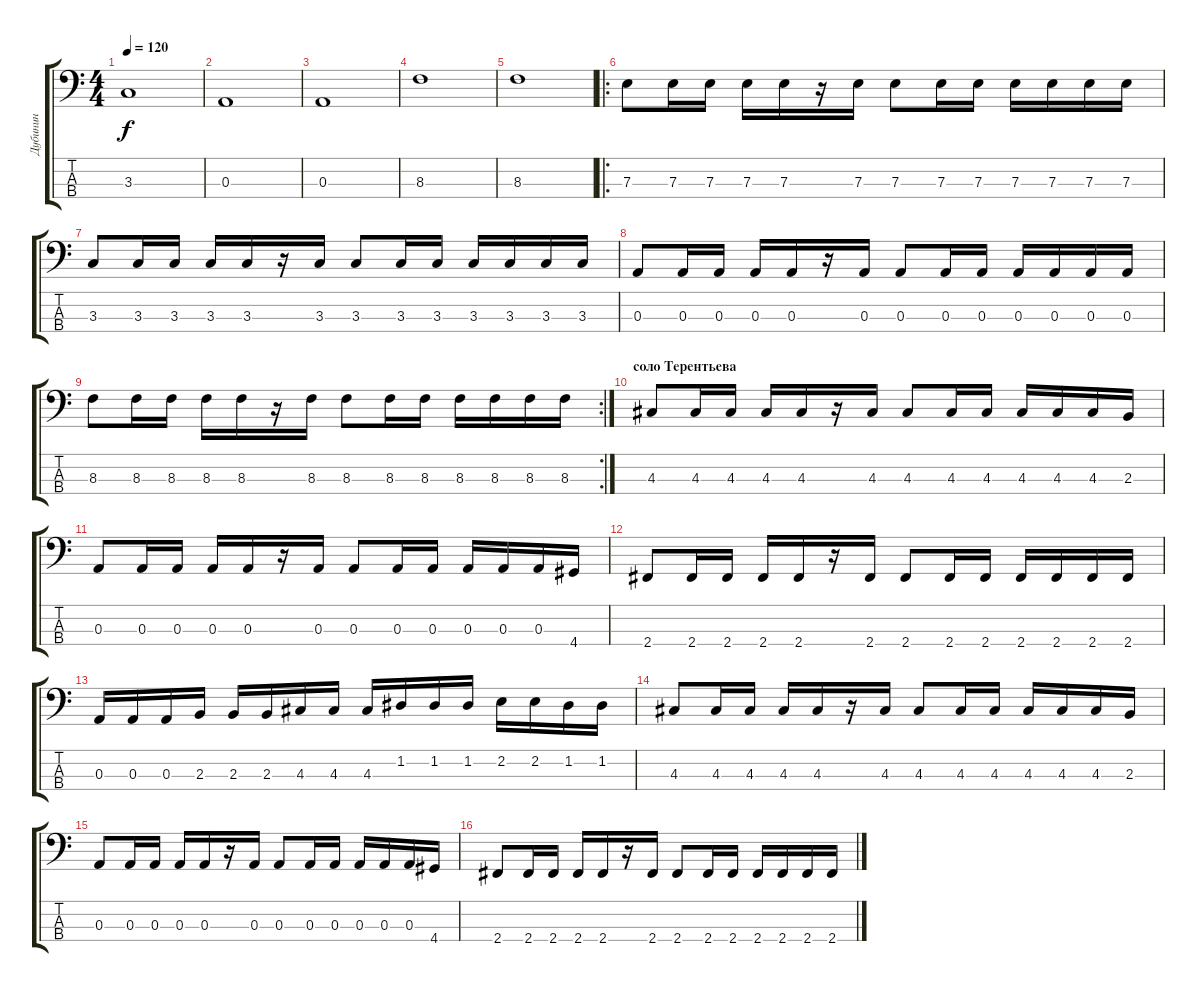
\track ("Дубинин" "Дубинин") {instrument electricbassfinger}
\staff {score tabs}
\tuning (G2 D2 A1 E1) {hide}
\ts (4 4)
\tempo 120
\clef f4
\ks c
3.3.1{dy f} |
0.3.1 |
0.3.1 |
8.3.1 |
8.3.1 |
\ro
7.3.8 7.3.16 7.3.16 7.3.16 7.3.16 r.16 7.3.16 7.3.8 7.3.16 7.3.16 7.3.16 7.3.16 7.3.16 7.3.16 |
3.3.8 3.3.16 3.3.16 3.3.16 3.3.16 r.16 3.3.16 3.3.8 3.3.16 3.3.16 3.3.16 3.3.16 3.3.16 3.3.16 |
0.3.8 0.3.16 0.3.16 0.3.16 0.3.16 r.16 0.3.16 0.3.8 0.3.16 0.3.16 0.3.16 0.3.16 0.3.16 0.3.16 |
\rc 2
8.3.8 8.3.16 8.3.16 8.3.16 8.3.16 r.16 8.3.16 8.3.8 8.3.16 8.3.16 8.3.16 8.3.16 8.3.16 8.3.16 |
\section ("" "соло Терентьева")
4.3.8 4.3.16 4.3.16 4.3.16 4.3.16 r.16 4.3.16 4.3.8 4.3.16 4.3.16 4.3.16 4.3.16 4.3.16 2.3.16 |
0.3.8 0.3.16 0.3.16 0.3.16 0.3.16 r.16 0.3.16 0.3.8 0.3.16 0.3.16 0.3.16 0.3.16 0.3.16 4.4.16 |
2.4.8 2.4.16 2.4.16 2.4.16 2.4.16 r.16 2.4.16 2.4.8 2.4.16 2.4.16 2.4.16 2.4.16 2.4.16 2.4.16 |
0.3.16 0.3.16 0.3.16 2.3.16 2.3.16 2.3.16 4.3.16 4.3.16 4.3.16 1.2.16 1.2.16 1.2.16 2.2.16 2.2.16 1.2.16 1.2.16 |
4.3.8 4.3.16 4.3.16 4.3.16 4.3.16 r.16 4.3.16 4.3.8 4.3.16 4.3.16 4.3.16 4.3.16 4.3.16 2.3.16 |
0.3.8 0.3.16 0.3.16 0.3.16 0.3.16 r.16 0.3.16 0.3.8 0.3.16 0.3.16 0.3.16 0.3.16 0.3.16 4.4.16 |
2.4.8 2.4.16 2.4.16 2.4.16 2.4.16 r.16 2.4.16 2.4.8 2.4.16 2.4.16 2.4.16 2.4.16 2.4.16 2.4.16
